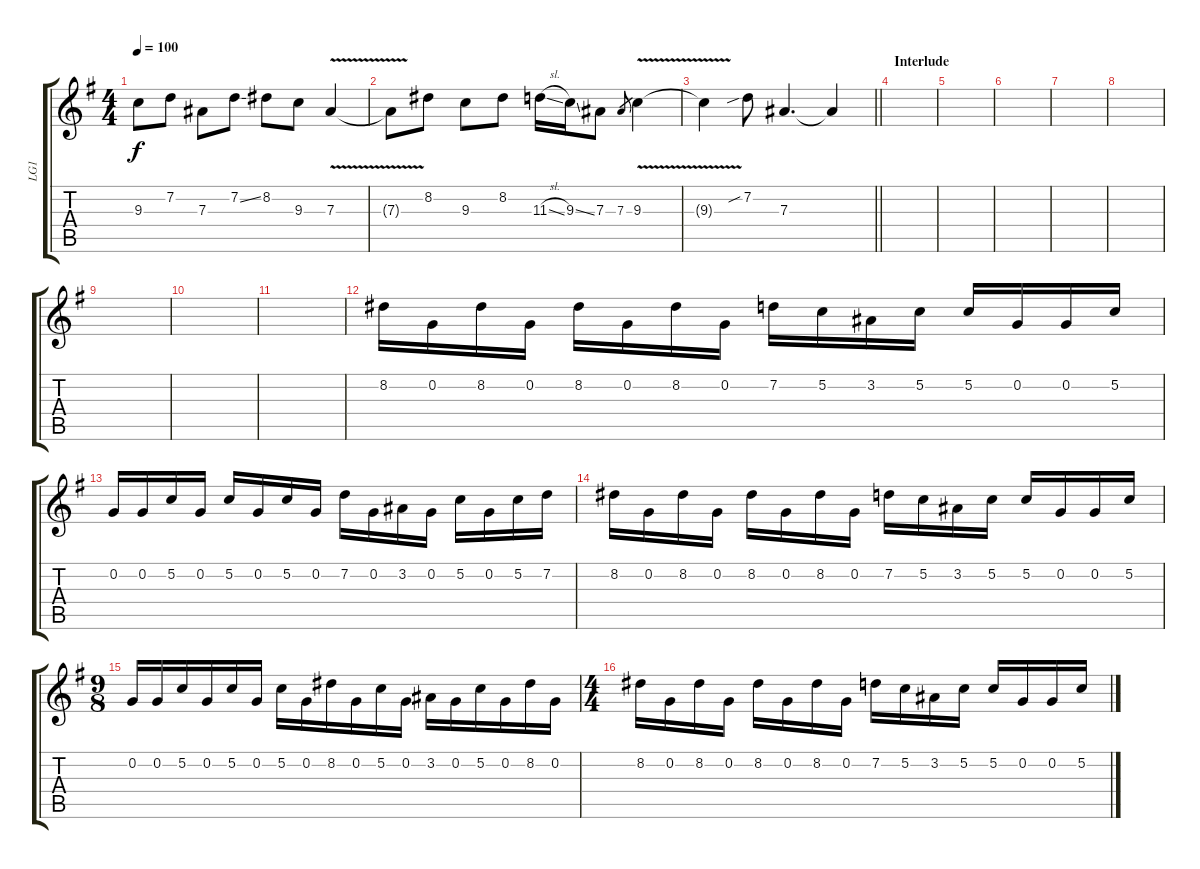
\track ("LG1" "LG1") {instrument distortionguitar}
\staff {score tabs}
\tuning (C4 G3 Eb3 Bb2 F2 C2) {hide}
\ts (4 4)
\tempo 100
\clef g2
\ks eminor
9.3{t}.8{dy f} 7.2.8 7.3.8 7.2{ss}.8 8.2.8 9.3.8 7.3{v}.4 |
7.3{t}.8 8.2.8 9.3.8 8.2.8 11.3{sl}.16 9.3{ss}.16 7.3.8 7.3.8{gr} 9.3{v}.4 |
\barLineRight lightlight
9.3{t}.4 7.2{sib}.8 7.3.4{d} 7.3{t}.4 |
\section ("" "Interlude")
|
|
|
|
|
|
|
|
8.2.16 0.2.16 8.2.16 0.2.16 8.2.16 0.2.16 8.2.16 0.2.16 7.2.16 5.2.16 3.2.16 5.2.16 5.2.16 0.2.16 0.2.16 5.2.16 |
0.2.16 0.2.16 5.2.16 0.2.16 5.2.16 0.2.16 5.2.16 0.2.16 7.2.16 0.2.16 3.2.16 0.2.16 5.2.16 0.2.16 5.2.16 7.2.16 |
8.2.16 0.2.16 8.2.16 0.2.16 8.2.16 0.2.16 8.2.16 0.2.16 7.2.16 5.2.16 3.2.16 5.2.16 5.2.16 0.2.16 0.2.16 5.2.16 |
\ts (9 8)
0.2.16 0.2.16 5.2.16 0.2.16 5.2.16 0.2.16 5.2.16 0.2.16 8.2.16 0.2.16 5.2.16 0.2.16 3.2.16 0.2.16 5.2.16 0.2.16 8.2.16 0.2.16 |
\ts (4 4)
8.2.16 0.2.16 8.2.16 0.2.16 8.2.16 0.2.16 8.2.16 0.2.16 7.2.16 5.2.16 3.2.16 5.2.16 5.2.16 0.2.16 0.2.16 5.2.16
